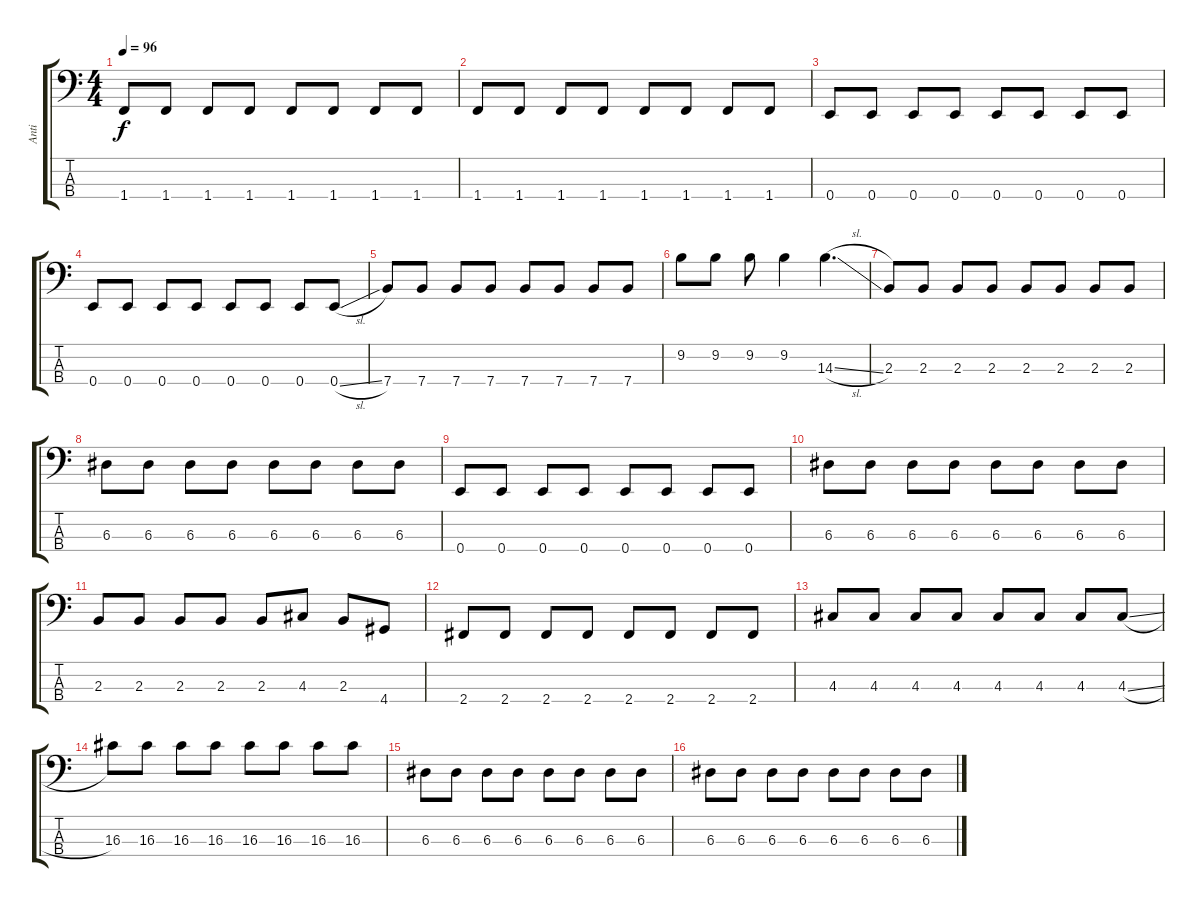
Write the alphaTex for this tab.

\track ("Anti" "Anti") {instrument electricbassfinger}
\staff {score tabs}
\tuning (G2 D2 A1 E1) {hide}
\ts (4 4)
\tempo 96
\clef f4
\ks c
1.4.8{dy f} 1.4.8 1.4.8 1.4.8 1.4.8 1.4.8 1.4.8 1.4.8 |
1.4.8 1.4.8 1.4.8 1.4.8 1.4.8 1.4.8 1.4.8 1.4.8 |
0.4.8 0.4.8 0.4.8 0.4.8 0.4.8 0.4.8 0.4.8 0.4.8 |
0.4.8 0.4.8 0.4.8 0.4.8 0.4.8 0.4.8 0.4.8 0.4{sl}.8 |
7.4.8 7.4.8 7.4.8 7.4.8 7.4.8 7.4.8 7.4.8 7.4.8 |
9.2.8 9.2.8 9.2.8 9.2.4 14.3{sl}.4{d} |
2.3.8 2.3.8 2.3.8 2.3.8 2.3.8 2.3.8 2.3.8 2.3.8 |
6.3.8 6.3.8 6.3.8 6.3.8 6.3.8 6.3.8 6.3.8 6.3.8 |
0.4.8 0.4.8 0.4.8 0.4.8 0.4.8 0.4.8 0.4.8 0.4.8 |
6.3.8 6.3.8 6.3.8 6.3.8 6.3.8 6.3.8 6.3.8 6.3.8 |
2.3.8 2.3.8 2.3.8 2.3.8 2.3.8 4.3.8 2.3.8 4.4.8 |
2.4.8 2.4.8 2.4.8 2.4.8 2.4.8 2.4.8 2.4.8 2.4.8 |
4.3.8 4.3.8 4.3.8 4.3.8 4.3.8 4.3.8 4.3.8 4.3{sl}.8 |
16.3.8 16.3.8 16.3.8 16.3.8 16.3.8 16.3.8 16.3.8 16.3.8 |
6.3.8 6.3.8 6.3.8 6.3.8 6.3.8 6.3.8 6.3.8 6.3.8 |
6.3.8 6.3.8 6.3.8 6.3.8 6.3.8 6.3.8 6.3.8 6.3.8
